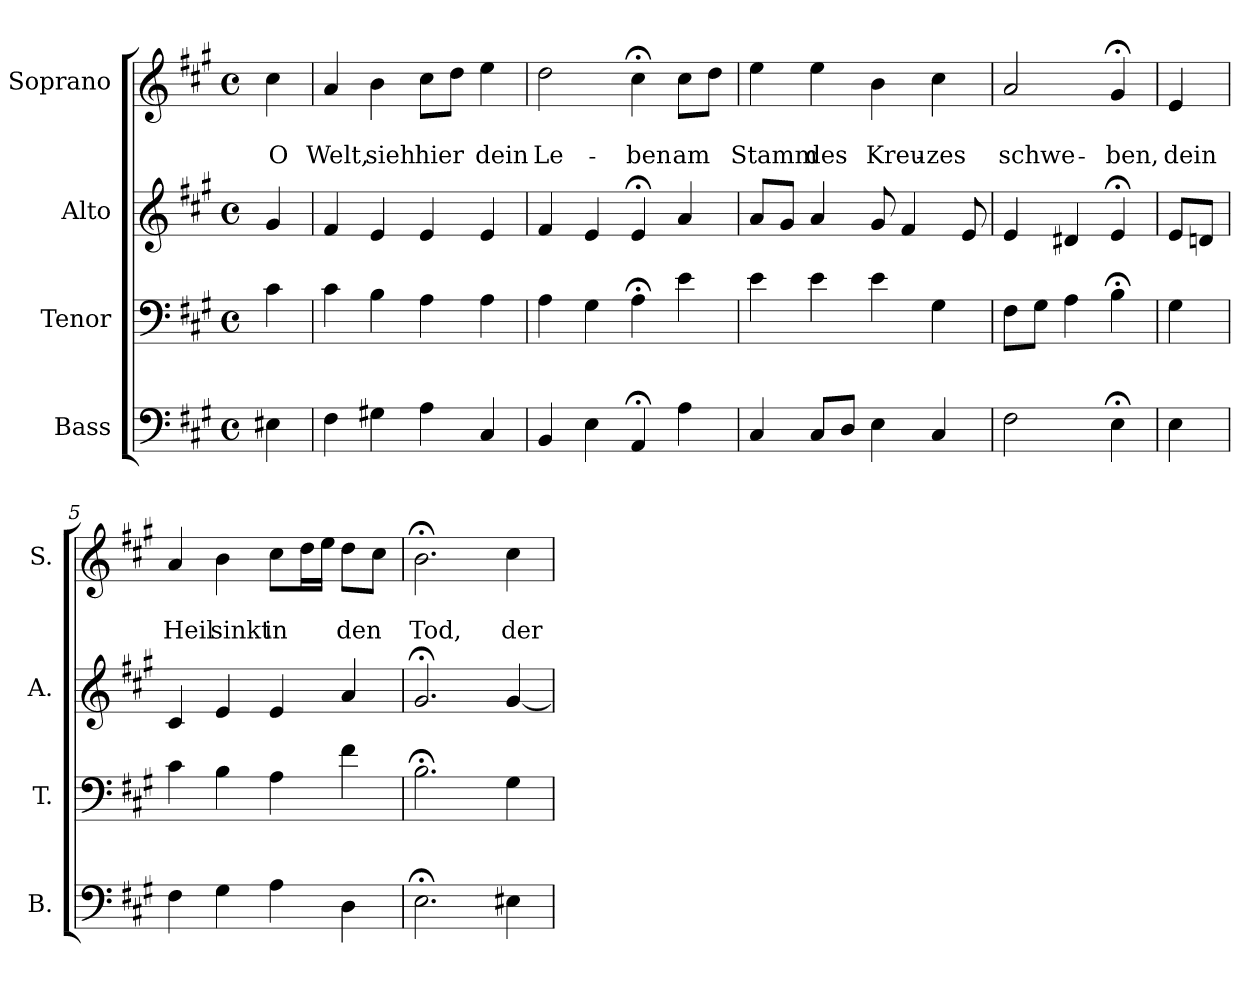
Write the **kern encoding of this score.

**kern	**kern	**kern	**kern	**text	**text
*part4	*part3	*part2	*part1	*part1	*part1
*staff4	*staff3	*staff2	*staff1	*staff1	*staff1
*I"Bass	*I"Tenor	*I"Alto	*I"Soprano	*	*
*I'B.	*I'T.	*I'A.	*I'S.	*	*
*clefF4	*clefF4	*clefG2	*clefG2	*	*
*k[f#c#g#]	*k[f#c#g#]	*k[f#c#g#]	*k[f#c#g#]	*	*
*A:	*A:	*A:	*A:	*	*
*M4/4	*M4/4	*M4/4	*M4/4	*	*
*met(c)	*met(c)	*met(c)	*met(c)	*	*
=	=	=	=	=	=
4E#X\	4c#\	4g#/	4cc#\	.	O
=1	=1	=1	=1	=1	=1
4F#\	4c#\	4f#/	4a/	.	Welt,
4G#X\	4B\	4e/	4b\	.	sieh'
4A\	4A\	4e/	8cc#\L	.	hier
.	.	.	8dd\J	.	.
4C#/	4A\	4e/	4ee\	.	dein
=2	=2	=2	=2	=2	=2
4BB/	4A\	4f#/	2dd\	.	Le-
4E\	4G#\	4e/	.	.	.
4AA;</	4A;<\	4e;</	4cc#;<\	.	-ben
4A\	4e\	4a/	8cc#\L	.	am
.	.	.	8dd\J	.	.
=3	=3	=3	=3	=3	=3
4C#/	4e\	8a/L	4ee\	.	Stamm
.	.	8g#/J	.	.	.
8C#/L	4e\	4a/	4ee\	.	des
8D/J	.	.	.	.	.
4E\	4e\	8g#/	4b\	.	Kreu-
.	.	4f#/	.	.	.
4C#/	4G#\	.	4cc#\	.	-zes
.	.	8e/	.	.	.
=4	=4	=4	=4	=4	=4
2F#\	8F#\L	4e/	2a/	.	schwe-
.	8G#\J	.	.	.	.
.	4A\	4d#X/	.	.	.
4E;<\	4B;<\	4e;</	4g#;</	.	-ben,
!!LO:LB:g=z
=4a	=4a	=4a	=4a	=4a	=4a
4E\	4G#\	8e/L	4e/	.	dein
.	.	8dn/J	.	.	.
=5	=5	=5	=5	=5	=5
4F#\	4c#\	4c#/	4a/	.	Heil
4G#\	4B\	4e/	4b\	.	sinkt
4A\	4A\	4e/	8cc#\L	.	in
.	.	.	16dd\L	.	.
.	.	.	16ee\JJ	.	.
4D\	4f#\	4a/	8dd\L	.	den
.	.	.	8cc#\J	.	.
=6	=6	=6	=6	=6	=6
2.E;<\	2.B;<\	2.g#;</	2.b;<\	.	Tod,
4E#X\	4G#\	[4g#/	4cc#\	.	der
=	=	=	=	=	=
*-	*-	*-	*-	*-	*-
